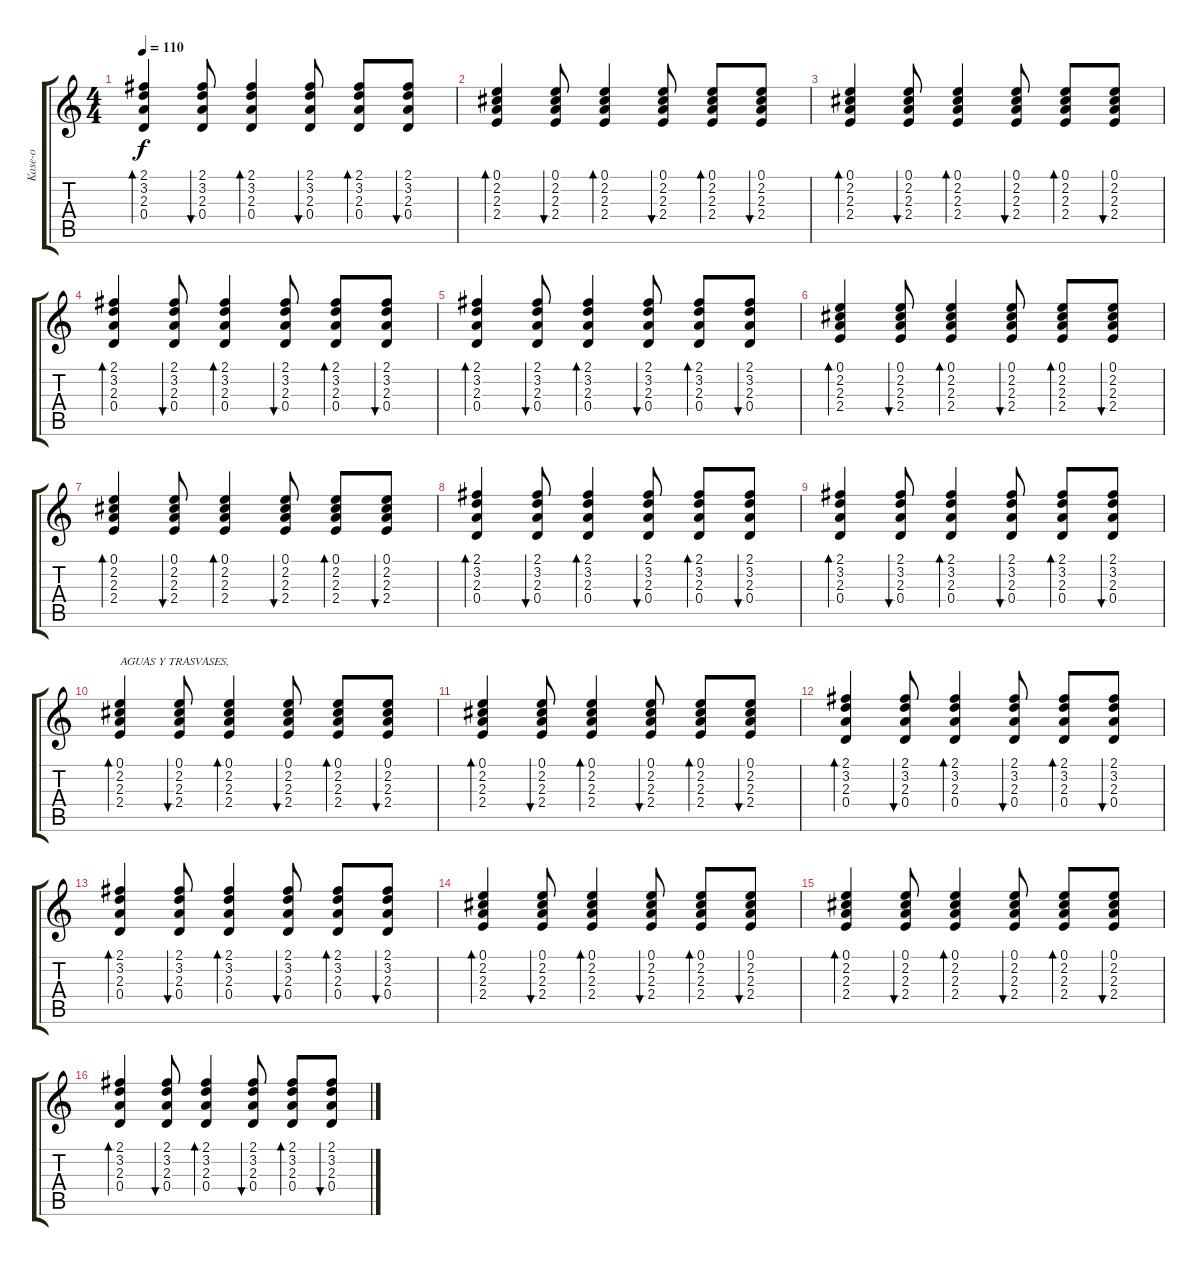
\track ("Kase-o" "Kase-o") {instrument acousticguitarnylon}
\staff {score tabs}
\tuning (E4 B3 G3 D3 A2 E2) {hide}
\ts (4 4)
\tempo 110
\clef g2
\ks c
(2.1 3.2 2.3 0.4).4{bd 60 dy f} (2.1 3.2 2.3 0.4).8{bu 60} (2.1 3.2 2.3 0.4).4{bd 60} (2.1 3.2 2.3 0.4).8{bu 60} (2.1 3.2 2.3 0.4).8{bd 60} (2.1 3.2 2.3 0.4).8{bu 60} |
(0.1 2.2 2.3 2.4).4{bd 60} (0.1 2.2 2.3 2.4).8{bu 60} (0.1 2.2 2.3 2.4).4{bd 60} (0.1 2.2 2.3 2.4).8{bu 60} (0.1 2.2 2.3 2.4).8{bd 60} (0.1 2.2 2.3 2.4).8{bu 60} |
(0.1 2.2 2.3 2.4).4{bd 60} (0.1 2.2 2.3 2.4).8{bu 60} (0.1 2.2 2.3 2.4).4{bd 60} (0.1 2.2 2.3 2.4).8{bu 60} (0.1 2.2 2.3 2.4).8{bd 60} (0.1 2.2 2.3 2.4).8{bu 60} |
(2.1 3.2 2.3 0.4).4{bd 60} (2.1 3.2 2.3 0.4).8{bu 60} (2.1 3.2 2.3 0.4).4{bd 60} (2.1 3.2 2.3 0.4).8{bu 60} (2.1 3.2 2.3 0.4).8{bd 60} (2.1 3.2 2.3 0.4).8{bu 60} |
(2.1 3.2 2.3 0.4).4{bd 60} (2.1 3.2 2.3 0.4).8{bu 60} (2.1 3.2 2.3 0.4).4{bd 60} (2.1 3.2 2.3 0.4).8{bu 60} (2.1 3.2 2.3 0.4).8{bd 60} (2.1 3.2 2.3 0.4).8{bu 60} |
(0.1 2.2 2.3 2.4).4{bd 60} (0.1 2.2 2.3 2.4).8{bu 60} (0.1 2.2 2.3 2.4).4{bd 60} (0.1 2.2 2.3 2.4).8{bu 60} (0.1 2.2 2.3 2.4).8{bd 60} (0.1 2.2 2.3 2.4).8{bu 60} |
(0.1 2.2 2.3 2.4).4{bd 60} (0.1 2.2 2.3 2.4).8{bu 60} (0.1 2.2 2.3 2.4).4{bd 60} (0.1 2.2 2.3 2.4).8{bu 60} (0.1 2.2 2.3 2.4).8{bd 60} (0.1 2.2 2.3 2.4).8{bu 60} |
(2.1 3.2 2.3 0.4).4{bd 60} (2.1 3.2 2.3 0.4).8{bu 60} (2.1 3.2 2.3 0.4).4{bd 60} (2.1 3.2 2.3 0.4).8{bu 60} (2.1 3.2 2.3 0.4).8{bd 60} (2.1 3.2 2.3 0.4).8{bu 60} |
(2.1 3.2 2.3 0.4).4{bd 60} (2.1 3.2 2.3 0.4).8{bu 60} (2.1 3.2 2.3 0.4).4{bd 60} (2.1 3.2 2.3 0.4).8{bu 60} (2.1 3.2 2.3 0.4).8{bd 60} (2.1 3.2 2.3 0.4).8{bu 60} |
(0.1 2.2 2.3 2.4).4{bd 60 txt "AGUAS Y TRASVASES, "} (0.1 2.2 2.3 2.4).8{bu 60} (0.1 2.2 2.3 2.4).4{bd 60} (0.1 2.2 2.3 2.4).8{bu 60} (0.1 2.2 2.3 2.4).8{bd 60} (0.1 2.2 2.3 2.4).8{bu 60} |
(0.1 2.2 2.3 2.4).4{bd 60} (0.1 2.2 2.3 2.4).8{bu 60} (0.1 2.2 2.3 2.4).4{bd 60} (0.1 2.2 2.3 2.4).8{bu 60} (0.1 2.2 2.3 2.4).8{bd 60} (0.1 2.2 2.3 2.4).8{bu 60} |
(2.1 3.2 2.3 0.4).4{bd 60} (2.1 3.2 2.3 0.4).8{bu 60} (2.1 3.2 2.3 0.4).4{bd 60} (2.1 3.2 2.3 0.4).8{bu 60} (2.1 3.2 2.3 0.4).8{bd 60} (2.1 3.2 2.3 0.4).8{bu 60} |
(2.1 3.2 2.3 0.4).4{bd 60} (2.1 3.2 2.3 0.4).8{bu 60} (2.1 3.2 2.3 0.4).4{bd 60} (2.1 3.2 2.3 0.4).8{bu 60} (2.1 3.2 2.3 0.4).8{bd 60} (2.1 3.2 2.3 0.4).8{bu 60} |
(0.1 2.2 2.3 2.4).4{bd 60} (0.1 2.2 2.3 2.4).8{bu 60} (0.1 2.2 2.3 2.4).4{bd 60} (0.1 2.2 2.3 2.4).8{bu 60} (0.1 2.2 2.3 2.4).8{bd 60} (0.1 2.2 2.3 2.4).8{bu 60} |
(0.1 2.2 2.3 2.4).4{bd 60} (0.1 2.2 2.3 2.4).8{bu 60} (0.1 2.2 2.3 2.4).4{bd 60} (0.1 2.2 2.3 2.4).8{bu 60} (0.1 2.2 2.3 2.4).8{bd 60} (0.1 2.2 2.3 2.4).8{bu 60} |
(2.1 3.2 2.3 0.4).4{bd 60} (2.1 3.2 2.3 0.4).8{bu 60} (2.1 3.2 2.3 0.4).4{bd 60} (2.1 3.2 2.3 0.4).8{bu 60} (2.1 3.2 2.3 0.4).8{bd 60} (2.1 3.2 2.3 0.4).8{bu 60}
